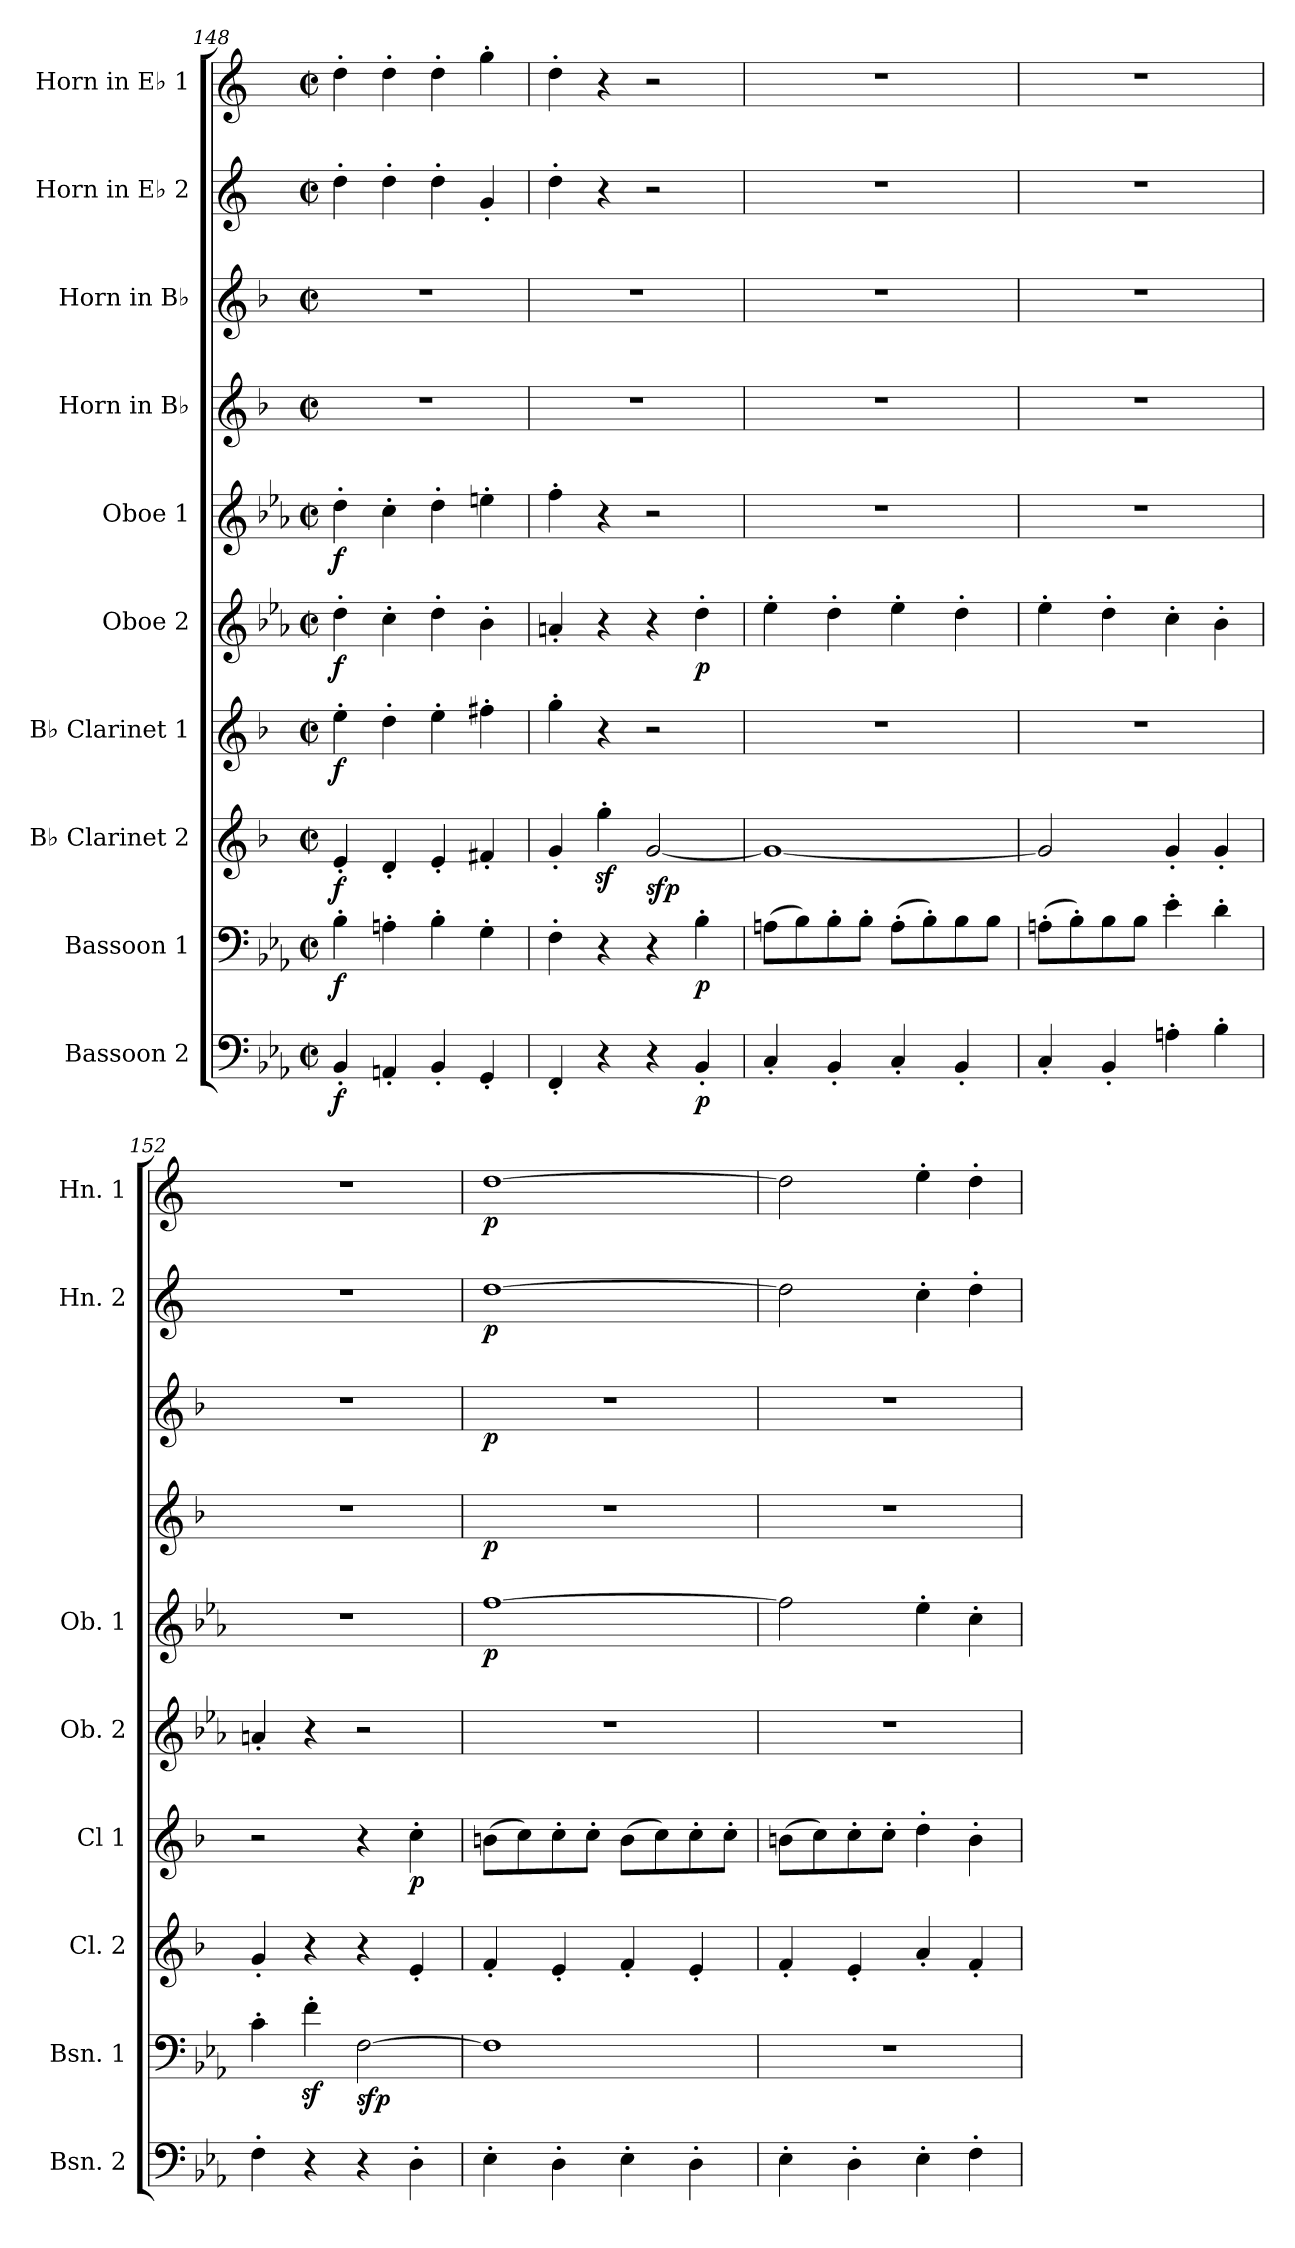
**kern	**dynam	**kern	**dynam	**kern	**dynam	**kern	**dynam	**kern	**dynam	**kern	**dynam	**kern	**dynam	**kern	**dynam	**kern	**dynam	**kern	**dynam
*part10	*part10	*part9	*part9	*part8	*part8	*part7	*part7	*part6	*part6	*part5	*part5	*part4	*part4	*part3	*part3	*part2	*part2	*part1	*part1
*staff10	*staff10	*staff9	*staff9	*staff8	*staff8	*staff7	*staff7	*staff6	*staff6	*staff5	*staff5	*staff4	*staff4	*staff3	*staff3	*staff2	*staff2	*staff1	*staff1
*I"Bassoon 2	*	*I"Bassoon 1	*	*I"B♭ Clarinet 2	*	*I"B♭ Clarinet 1	*	*I"Oboe 2	*	*I"Oboe 1	*	*I"Horn in B♭	*	*I"Horn in B♭	*	*I"Horn in E♭ 2	*	*I"Horn in E♭ 1	*
*I'Bsn. 2	*	*I'Bsn. 1	*	*I'Cl. 2	*	*I'Cl 1	*	*I'Ob. 2	*	*I'Ob. 1	*	*	*	*	*	*I'Hn. 2	*	*I'Hn. 1	*
*clefF4	*	*clefF4	*	*clefG2	*	*clefG2	*	*clefG2	*	*clefG2	*	*clefG2	*	*clefG2	*	*clefG2	*	*clefG2	*
*	*	*	*	*ITrd1c2	*	*ITrd1c2	*	*	*	*	*	*ITrd1c2	*	*ITrd1c2	*	*ITrd5c9	*	*ITrd5c9	*
*k[b-e-a-]	*	*k[b-e-a-]	*	*k[b-e-a-]	*	*k[b-e-a-]	*	*k[b-e-a-]	*	*k[b-e-a-]	*	*k[b-e-a-]	*	*k[b-e-a-]	*	*k[b-e-a-]	*	*k[b-e-a-]	*
*M2/2	*	*M2/2	*	*M2/2	*	*M2/2	*	*M2/2	*	*M2/2	*	*M2/2	*	*M2/2	*	*M2/2	*	*M2/2	*
*met(c|)	*	*met(c|)	*	*met(c|)	*	*met(c|)	*	*met(c|)	*	*met(c|)	*	*met(c|)	*	*met(c|)	*	*met(c|)	*	*met(c|)	*
=148	=148	=148	=148	=148	=148	=148	=148	=148	=148	=148	=148	=148	=148	=148	=148	=148	=148	=148	=148
!	!LO:DY:b	!	!LO:DY:b	!	!LO:DY:b	!	!LO:DY:b	!	!LO:DY:b	!	!LO:DY:b	!	!	!	!	!	!	!	!
4BB-'/	f	4B-'\	f	4d'/	f	4dd'\	f	4dd'\	f	4dd'\	f	1r	.	1r	.	4f'\	.	4f'\	.
4AAn'/	.	4An'\	.	4c'/	.	4cc'\	.	4cc'\	.	4cc'\	.	.	.	.	.	4f'\	.	4f'\	.
4BB-'/	.	4B-'\	.	4d'/	.	4dd'\	.	4dd'\	.	4dd'\	.	.	.	.	.	4f'\	.	4f'\	.
4GG'/	.	4G'\	.	4en'/	.	4een'\	.	4b-'\	.	4een'\	.	.	.	.	.	4B-'/	.	4b-'\	.
=149	=149	=149	=149	=149	=149	=149	=149	=149	=149	=149	=149	=149	=149	=149	=149	=149	=149	=149	=149
4FF'/	.	4F'\	.	4f'/	.	4ff'\	.	4an'/	.	4ff'\	.	1r	.	1r	.	4f'\	.	4f'\	.
4r	.	4r	.	4ffz<'\	.	4r	.	4r	.	4r	.	.	.	.	.	4r	.	4r	.
!	!	!	!	!	!LO:DY:b	!	!	!	!	!	!	!	!	!	!	!	!	!	!
4r	.	4r	.	[2f/	sfp	2r	.	4r	.	2r	.	.	.	.	.	2r	.	2r	.
!	!LO:DY:b	!	!LO:DY:b	!	!	!	!	!	!LO:DY:b	!	!	!	!	!	!	!	!	!	!
4BB-'/	p	4B-'\	p	.	.	.	.	4dd'\	p	.	.	.	.	.	.	.	.	.	.
!!LO:PB:g=z
=150	=150	=150	=150	=150	=150	=150	=150	=150	=150	=150	=150	=150	=150	=150	=150	=150	=150	=150	=150
4C'/	.	(>8An\L	.	1f_	.	1r	.	4ee-'\	.	1r	.	1r	.	1r	.	1r	.	1r	.
.	.	8B-\)	.	.	.	.	.	.	.	.	.	.	.	.	.	.	.	.	.
4BB-'/	.	8B-'\	.	.	.	.	.	4dd'\	.	.	.	.	.	.	.	.	.	.	.
.	.	8B-'\J	.	.	.	.	.	.	.	.	.	.	.	.	.	.	.	.	.
4C'/	.	(>8A'\L	.	.	.	.	.	4ee-'\	.	.	.	.	.	.	.	.	.	.	.
.	.	8B-'\)	.	.	.	.	.	.	.	.	.	.	.	.	.	.	.	.	.
4BB-'/	.	8B-\	.	.	.	.	.	4dd'\	.	.	.	.	.	.	.	.	.	.	.
.	.	8B-\J	.	.	.	.	.	.	.	.	.	.	.	.	.	.	.	.	.
=151	=151	=151	=151	=151	=151	=151	=151	=151	=151	=151	=151	=151	=151	=151	=151	=151	=151	=151	=151
4C'/	.	(>8An'\L	.	2f/]	.	1r	.	4ee-'\	.	1r	.	1r	.	1r	.	1r	.	1r	.
.	.	8B-'\)	.	.	.	.	.	.	.	.	.	.	.	.	.	.	.	.	.
4BB-'/	.	8B-\	.	.	.	.	.	4dd'\	.	.	.	.	.	.	.	.	.	.	.
.	.	8B-\J	.	.	.	.	.	.	.	.	.	.	.	.	.	.	.	.	.
4An'\	.	4e-'\	.	4f'/	.	.	.	4cc'\	.	.	.	.	.	.	.	.	.	.	.
4B-'\	.	4d'\	.	4f'/	.	.	.	4b-'\	.	.	.	.	.	.	.	.	.	.	.
=152	=152	=152	=152	=152	=152	=152	=152	=152	=152	=152	=152	=152	=152	=152	=152	=152	=152	=152	=152
4F'\	.	4c'\	.	4f'/	.	2r	.	4an'/	.	1r	.	1r	.	1r	.	1r	.	1r	.
4r	.	4fz<'\	.	4r	.	.	.	4r	.	.	.	.	.	.	.	.	.	.	.
!	!	!	!LO:DY:b	!	!	!	!	!	!	!	!	!	!	!	!	!	!	!	!
4r	.	[2F\	sfp	4r	.	4r	.	2r	.	.	.	.	.	.	.	.	.	.	.
!	!	!	!	!	!	!	!LO:DY:b	!	!	!	!	!	!	!	!	!	!	!	!
4D'\	.	.	.	4d'/	.	4b-'\	p	.	.	.	.	.	.	.	.	.	.	.	.
=153	=153	=153	=153	=153	=153	=153	=153	=153	=153	=153	=153	=153	=153	=153	=153	=153	=153	=153	=153
!	!	!	!	!	!	!	!	!	!	!	!LO:DY:b	!	!LO:DY:b	!	!LO:DY:b	!	!LO:DY:b	!	!LO:DY:b
4E-'\	.	1F]	.	4e-'/	.	(>8an\L	.	1r	.	[1ff	p	1r	p	1r	p	[1f	p	[1f	p
.	.	.	.	.	.	8b-\)	.	.	.	.	.	.	.	.	.	.	.	.	.
4D'\	.	.	.	4d'/	.	8b-'\	.	.	.	.	.	.	.	.	.	.	.	.	.
.	.	.	.	.	.	8b-'\J	.	.	.	.	.	.	.	.	.	.	.	.	.
4E-'\	.	.	.	4e-'/	.	(>8a\L	.	.	.	.	.	.	.	.	.	.	.	.	.
.	.	.	.	.	.	8b-\)	.	.	.	.	.	.	.	.	.	.	.	.	.
4D'\	.	.	.	4d'/	.	8b-'\	.	.	.	.	.	.	.	.	.	.	.	.	.
.	.	.	.	.	.	8b-'\J	.	.	.	.	.	.	.	.	.	.	.	.	.
=154	=154	=154	=154	=154	=154	=154	=154	=154	=154	=154	=154	=154	=154	=154	=154	=154	=154	=154	=154
4E-'\	.	1r	.	4e-'/	.	(>8an\L	.	1r	.	2ff\]	.	1r	.	1r	.	2f\]	.	2f\]	.
.	.	.	.	.	.	8b-\)	.	.	.	.	.	.	.	.	.	.	.	.	.
4D'\	.	.	.	4d'/	.	8b-'\	.	.	.	.	.	.	.	.	.	.	.	.	.
.	.	.	.	.	.	8b-'\J	.	.	.	.	.	.	.	.	.	.	.	.	.
4E-'\	.	.	.	4g'/	.	4cc'\	.	.	.	4ee-'\	.	.	.	.	.	4e-'\	.	4g'\	.
4F'\	.	.	.	4e-'/	.	4a'\	.	.	.	4cc'\	.	.	.	.	.	4f'\	.	4f'\	.
=	=	=	=	=	=	=	=	=	=	=	=	=	=	=	=	=	=	=	=
*-	*-	*-	*-	*-	*-	*-	*-	*-	*-	*-	*-	*-	*-	*-	*-	*-	*-	*-	*-
